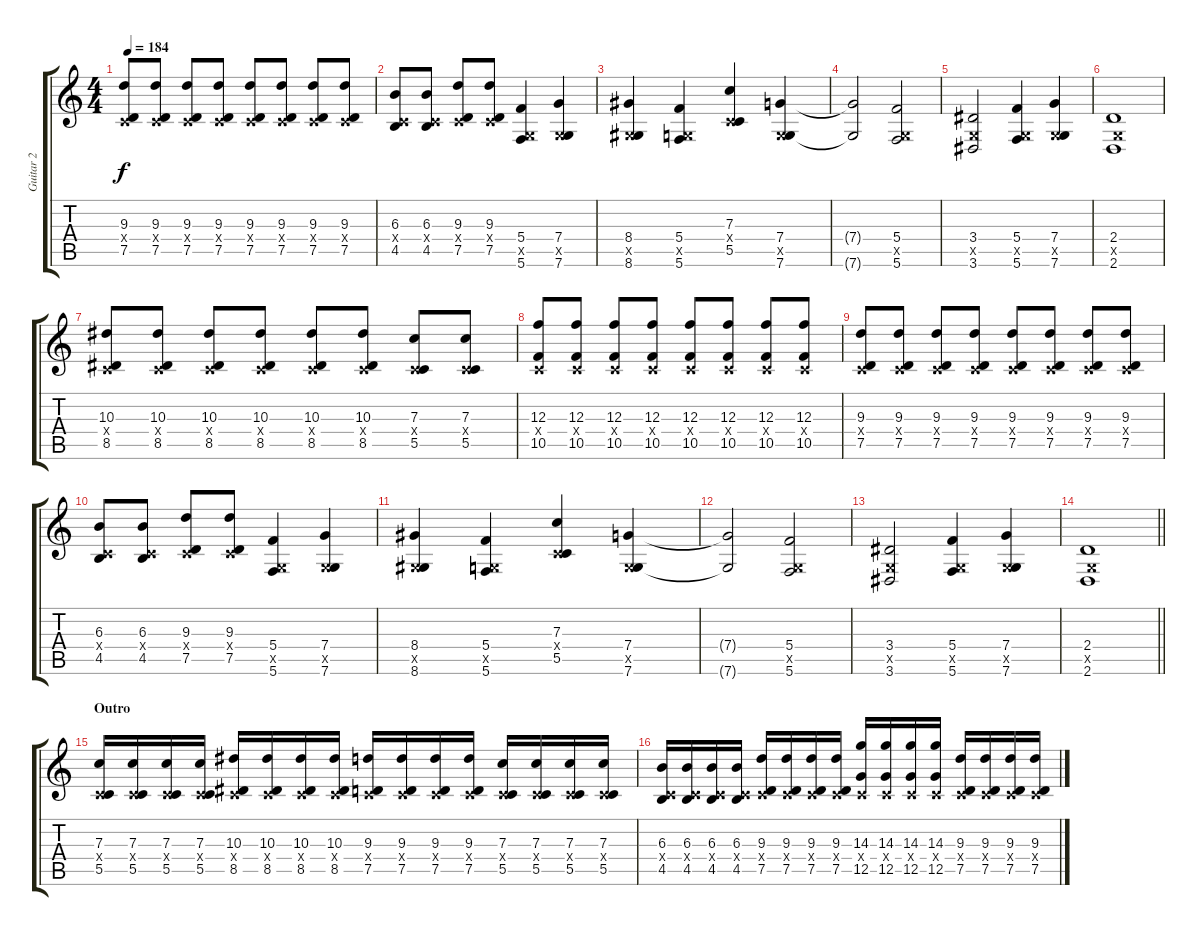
\track ("Guitar 2" "Guitar 2") {instrument distortionguitar}
\staff {score tabs}
\tuning (D4 A3 F3 C3 G2 C2) {hide}
\ts (4 4)
\tempo 184
\clef g2
\ks c
(9.3 0.4{x} 7.5).8{dy f} (9.3 0.4{x} 7.5).8 (9.3 0.4{x} 7.5).8 (9.3 0.4{x} 7.5).8 (9.3 0.4{x} 7.5).8 (9.3 0.4{x} 7.5).8 (9.3 0.4{x} 7.5).8 (9.3 0.4{x} 7.5).8 |
(6.3 0.4{x} 4.5).8 (6.3 0.4{x} 4.5).8 (9.3 0.4{x} 7.5).8 (9.3 0.4{x} 7.5).8 (5.4 0.5{x} 5.6).4 (7.4 0.5{x} 7.6).4 |
(8.4 0.5{x} 8.6).4 (5.4 0.5{x} 5.6).4 (7.3 0.4{x} 5.5).4 (7.4 0.5{x} 7.6).4 |
(7.4{t} 7.6{t}).2 (5.4 0.5{x} 5.6).2 |
(3.4 0.5{x} 3.6).2 (5.4 0.5{x} 5.6).4 (7.4 0.5{x} 7.6).4 |
(2.4 0.5{x} 2.6).1 |
(10.3 0.4{x} 8.5).8 (10.3 0.4{x} 8.5).8 (10.3 0.4{x} 8.5).8 (10.3 0.4{x} 8.5).8 (10.3 0.4{x} 8.5).8 (10.3 0.4{x} 8.5).8 (7.3 0.4{x} 5.5).8 (7.3 0.4{x} 5.5).8 |
(12.3 0.4{x} 10.5).8 (12.3 0.4{x} 10.5).8 (12.3 0.4{x} 10.5).8 (12.3 0.4{x} 10.5).8 (12.3 0.4{x} 10.5).8 (12.3 0.4{x} 10.5).8 (12.3 0.4{x} 10.5).8 (12.3 0.4{x} 10.5).8 |
(9.3 0.4{x} 7.5).8 (9.3 0.4{x} 7.5).8 (9.3 0.4{x} 7.5).8 (9.3 0.4{x} 7.5).8 (9.3 0.4{x} 7.5).8 (9.3 0.4{x} 7.5).8 (9.3 0.4{x} 7.5).8 (9.3 0.4{x} 7.5).8 |
(6.3 0.4{x} 4.5).8 (6.3 0.4{x} 4.5).8 (9.3 0.4{x} 7.5).8 (9.3 0.4{x} 7.5).8 (5.4 0.5{x} 5.6).4 (7.4 0.5{x} 7.6).4 |
(8.4 0.5{x} 8.6).4 (5.4 0.5{x} 5.6).4 (7.3 0.4{x} 5.5).4 (7.4 0.5{x} 7.6).4 |
(7.4{t} 7.6{t}).2 (5.4 0.5{x} 5.6).2 |
(3.4 0.5{x} 3.6).2 (5.4 0.5{x} 5.6).4 (7.4 0.5{x} 7.6).4 |
\barLineRight lightlight
(2.4 0.5{x} 2.6).1 |
\section ("" "Outro")
(7.3 0.4{x} 5.5).16 (7.3 0.4{x} 5.5).16 (7.3 0.4{x} 5.5).16 (7.3 0.4{x} 5.5).16 (10.3 0.4{x} 8.5).16 (10.3 0.4{x} 8.5).16 (10.3 0.4{x} 8.5).16 (10.3 0.4{x} 8.5).16 (9.3 0.4{x} 7.5).16 (9.3 0.4{x} 7.5).16 (9.3 0.4{x} 7.5).16 (9.3 0.4{x} 7.5).16 (7.3 0.4{x} 5.5).16 (7.3 0.4{x} 5.5).16 (7.3 0.4{x} 5.5).16 (7.3 0.4{x} 5.5).16 |
(6.3 0.4{x} 4.5).16 (6.3 0.4{x} 4.5).16 (6.3 0.4{x} 4.5).16 (6.3 0.4{x} 4.5).16 (9.3 0.4{x} 7.5).16 (9.3 0.4{x} 7.5).16 (9.3 0.4{x} 7.5).16 (9.3 0.4{x} 7.5).16 (14.3 0.4{x} 12.5).16 (14.3 0.4{x} 12.5).16 (14.3 0.4{x} 12.5).16 (14.3 0.4{x} 12.5).16 (9.3 0.4{x} 7.5).16 (9.3 0.4{x} 7.5).16 (9.3 0.4{x} 7.5).16 (9.3 0.4{x} 7.5).16
